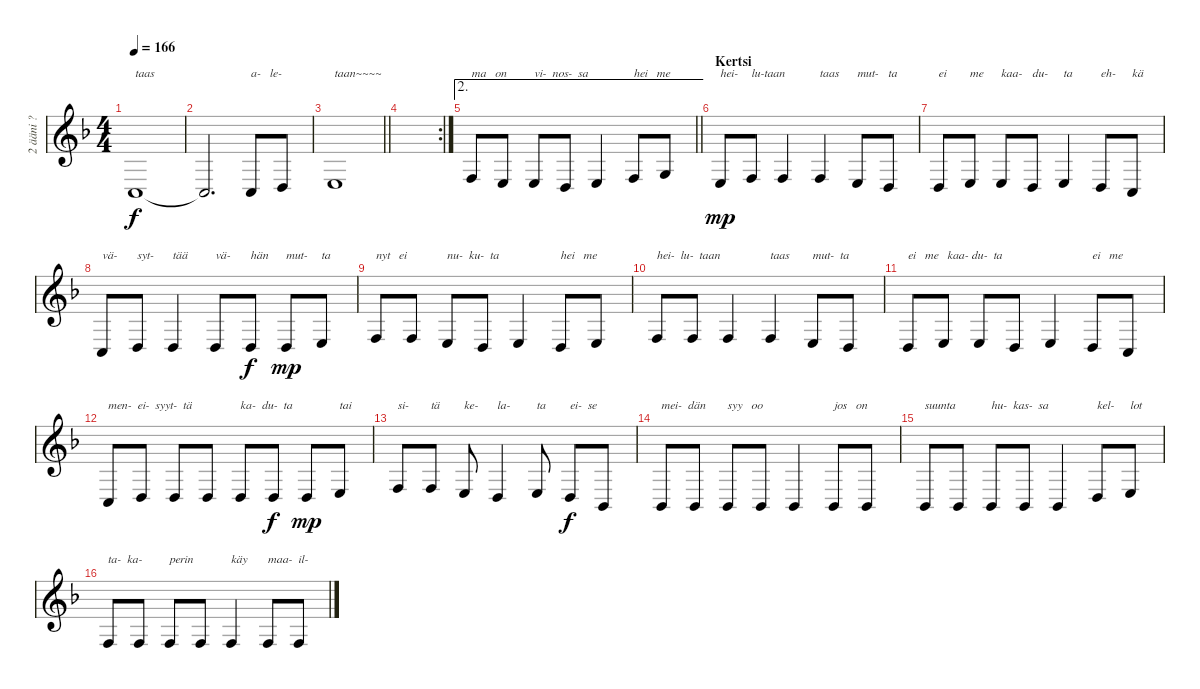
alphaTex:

\track ("2 ääni ?" "2 ääni ?") {instrument clarinet}
\staff {score}
\tuning (E4 B3 G3 D3 A2 E2) {hide}
\ts (4 4)
\tempo 166
\clef g2
\ks f
3.5.1{txt "taas" dy f} |
3.5{t}.2{d} 3.5.8{txt "a-   le-"} 10.6.8 |
\barLineRight lightlight
2.4.1{txt "taan~~~~"} |
\rc 2
|
\ae 2
\barLineRight lightlight
3.4.8{txt "ma   on" instrument clarinet} 2.4.8 2.4.8{txt "vi-  nos-  sa"} 5.5.8 2.4.4 3.4.8{txt "hei   me"} 0.3.8 |
\section ("" "Kertsi")
7.5.8{txt "hei-" dy mp instrument clarinet} 3.4.8{txt "lu-taan"} 3.4.4 3.4.4{txt "taas"} 2.4.8{txt "mut-"} 5.5.8{txt "ta"} |
5.5.8{txt "ei"} 2.4.8{txt "me"} 2.4.8{txt "kaa-"} 5.5.8{txt "du-"} 2.4.4{txt "ta"} 5.5.8{txt "eh-"} 3.5.8{txt "kä"} |
3.5.8{txt "vä-"} 5.5.8{txt "syt-"} 5.5.4{txt "tää"} 5.5.8{txt "vä-"} 0.4.8{txt "hän" dy f} 5.5.8{txt "mut-" dy mp} 2.4.8{txt "ta"} |
3.4.8{txt "nyt   ei"} 3.4.8 2.4.8{txt "nu-  ku-  ta"} 5.5.8 2.4.4 5.5.8{txt "hei   me"} 2.4.8 |
3.4.8{txt "hei-  lu-  taan"} 3.4.8 3.4.4 3.4.4{txt "taas"} 2.4.8{txt "mut-  ta"} 5.5.8 |
5.5.8{txt "ei   me   kaa- du-  ta"} 2.4.8 2.4.8 5.5.8 2.4.4 5.5.8{txt "ei   me"} 3.5.8 |
3.5.8{txt "men-  ei-  syyt-  tä"} 5.5.8 5.5.8 5.5.8 5.5.8{txt "ka-  du-  ta"} 0.4.8{dy f} 5.5.8{dy mp} 2.4.8{txt "tai"} |
3.4.8{txt "si-"} 3.4.8{txt "tä"} 2.4.8{txt "ke-"} 5.5.4{txt "la-"} 2.4.8{txt "ta"} 5.5.8{txt "ei-  se" dy f} 6.6.8 |
1.5.8{txt "mei-  dän"} 1.5.8 1.5.8{txt "syy   oo"} 1.5.8 1.5.4 6.6.8{txt "jos   on"} 6.6.8 |
1.5.8{txt "suunta"} 1.5.8 1.5.8{txt "hu-  kas-  sa"} 1.5.8 1.5.4 5.5.8{txt "kel-"} 2.4.8{txt "lot"} |
3.4.8{txt "ta-  ka-"} 3.4.8 3.4.8{txt "perin"} 3.4.8 3.4.4{txt "käy"} 3.4.8{txt "maa-  il-"} 3.4.8
